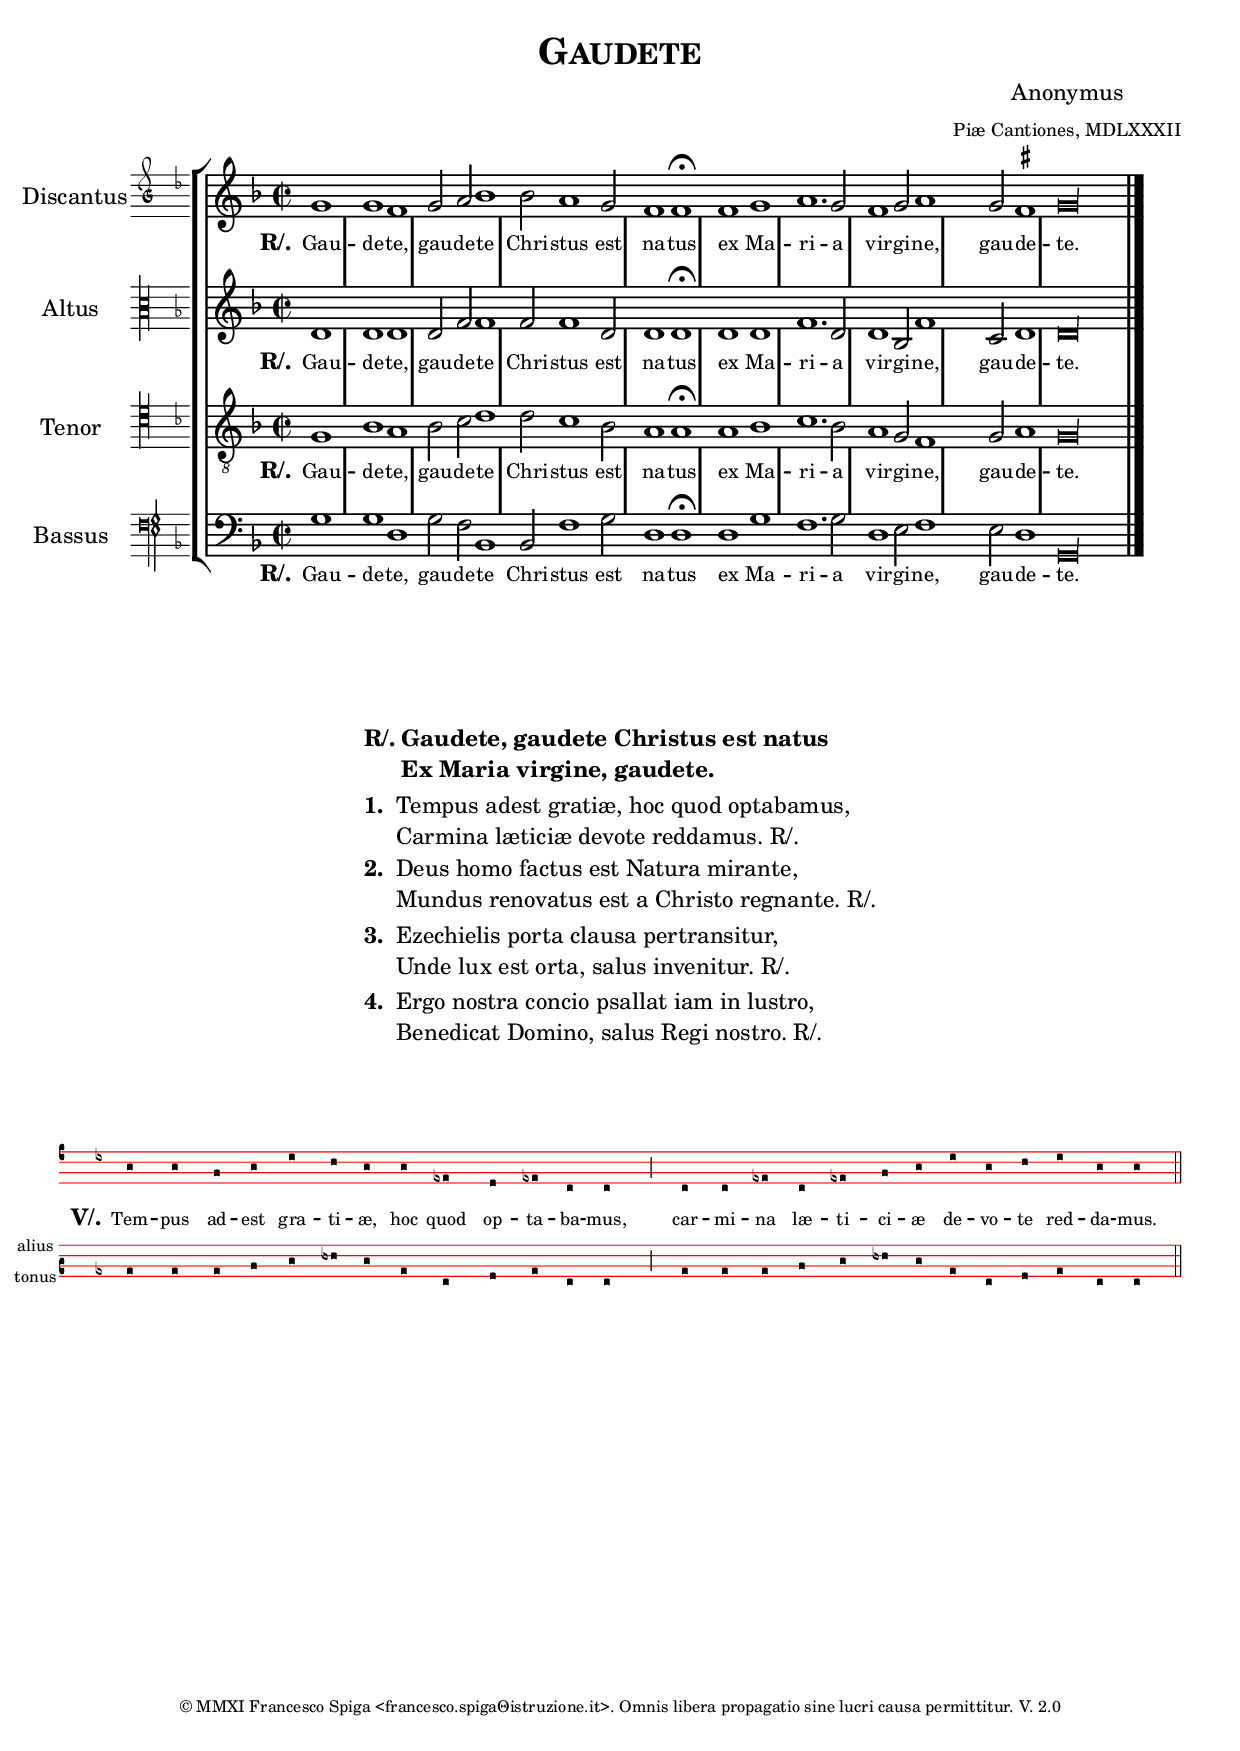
% Created on Mon Apr 25 18:01:47 CEST 2011
\version "2.11.51"
\include "gregorian.ly"

ss=\once \set suggestAccidentals = ##t
molle=^\markup{\musicglyph #"accidentals.vaticanaM1"}

incipit =
#(define-music-function (parser location incipit-music) (ly:music?)
#{
\once \override Staff.InstrumentName.self-alignment-X = #RIGHT
\once \override Staff.InstrumentName.self-alignment-Y = ##f
\once \override Staff.InstrumentName.padding = #0.3
\once \override Staff.InstrumentName.stencil =
#(lambda (grob)
(let* ((instrument-name (ly:grob-property grob 'long-text)))
(set! (ly:grob-property grob 'long-text)
#{ \markup
\score
{
{ \context MensuralStaff \with {
instrumentName = #instrument-name
\remove "Time_signature_engraver"
} $incipit-music
}

\layout { $(ly:grob-layout grob)
line-width = \indent
indent =
% primitive-eval is probably easiest for
% escaping lexical closure and evaluating
% everything respective to (current-module).
#(primitive-eval
'(or (false-if-exception (- indent incipit-width))
(* 0.5 indent)))
ragged-right = ##f
ragged-last = ##f
system-count = #1 }
}
#})
(system-start-text::print grob)))
#}) 

global = {
  \override Staff.BarLine #'transparent = ##t
   \set Score.skipBars = ##t
   \override Voice.NoteHead.style = #'baroque
   \key g \dorian
   \time 2/2
   s1
   \repeat unfold 9 { \skip 1 \bar "" \skip 1}
  
 
  % the final bar line is not interrupted
  \revert Staff.BarLine #'transparent
  \bar "|." \stopStaff
}


antiph =  \relative c' {
	\clef "vaticana-do3"
	\key f \major
	
	
	g g f g 
	bes a g 
	g ees d ees 
	c c \divisioMaior
	c c ees! c  
	ees f g 
	bes g a bes 
	g g \finalis
	

	
}

altera =  \relative c {
  
        
	\clef "vaticana-do1"	
	\key d \dorian
	%^\markup { \halign #1.5 \teeny \italic { "in vicem:" } }
	\set Staff.instrumentName = \markup \teeny \center-column { alius tonus }	
	f f f g 
	a bes a 
	f d e f 
	d  d \divisioMaior
	f f f g 
	a bes a 
	f d e f 
	d d \finalis

	
}

staffSoprano = 
	
	\relative c'' {
		
	
	\clef treble
	
\override NoteHead #'style = #'baroque

g g f g2 a bes1 bes2 a1 g2 f1 f\fermata f g a1. g2 f1 g2 a1 g2 \ss fis1 g\longa


	\bar "|."
	}


staffAlto = 
	
	\relative c' { 
		
	\clef treble

\override NoteHead #'style = #'baroque


d1 d d d2 f f1 f2 f1 d2 d1 d\fermata d d f1. d2 d1 bes2 f'1 c2 d1 d\longa
	\bar "|."
	}


staffTenor = 
	
	\relative c' { 	
		
	
	\clef "G_8"

\override NoteHead #'style = #'baroque

 g1 bes a bes2 c d1 d2 c1 bes2 a1 a\fermata a bes c1. bes2 a1 g2 f1 g2 a1 g\longa
	\bar "|."
	}


staffBass = 
	
	\relative c' {
		
		
	
	\clef bass
	
\override NoteHead #'style = #'baroque
	
 g1 g d g2 f bes,1 bes2 f'1 g2 d1 d\fermata d g f1. g2 d1 e2 f1 e2 d1  g,\longa

	\bar "|."
	}
	
	
incipitcantus=\new MensuralVoice = "incipitcantus" <<

{ \relative c'' {

\clef "petrucci-g"
\set Staff.clefPosition = #0
\set Staff.clefTransposition = #0
\set Staff.middleCPosition = #-4
\set Staff.middleCClefPosition = #-4
\key g \dorian
s2
  }
}
>>

incipitaltus=\new MensuralVoice = "incipitcantusII" <<


{ \relative c' {
\clef "petrucci-c3"
\key g \dorian
s2
  }
}
>>

incipittenor=\new MensuralVoice = "incipitaltus" <<


{ \relative c' {
\clef "petrucci-c4"
\key g \dorian
s2

  }
}
>>

incipitbassus=\new MensuralVoice = "incipitbassus" <<


{ \relative c {
\clef "petrucci-f"
\key g \dorian
s2
  }
}
>>




testoa = \lyricmode {
\set stanza = "R/." Gau -- de -- te, gau -- de -- te Chri -- stus est na -- tus ex Ma -- ri -- a vir -- gi -- ne, gau -- de -- te. }

testob = \lyricmode {
\set stanza = "V/." Tem -- pus ad -- est gra -- ti -- æ, hoc quod op -- ta -- ba -- mus, car -- mi -- na læ -- ti -- ci -- æ de -- vo -- te red -- da -- mus. }


\book {



	
\header {
	title = \markup \smallCaps "Gaudete"
	composer = \markup \center-column { "Anonymus" \tiny "Piæ Cantiones, MDLXXXII" }
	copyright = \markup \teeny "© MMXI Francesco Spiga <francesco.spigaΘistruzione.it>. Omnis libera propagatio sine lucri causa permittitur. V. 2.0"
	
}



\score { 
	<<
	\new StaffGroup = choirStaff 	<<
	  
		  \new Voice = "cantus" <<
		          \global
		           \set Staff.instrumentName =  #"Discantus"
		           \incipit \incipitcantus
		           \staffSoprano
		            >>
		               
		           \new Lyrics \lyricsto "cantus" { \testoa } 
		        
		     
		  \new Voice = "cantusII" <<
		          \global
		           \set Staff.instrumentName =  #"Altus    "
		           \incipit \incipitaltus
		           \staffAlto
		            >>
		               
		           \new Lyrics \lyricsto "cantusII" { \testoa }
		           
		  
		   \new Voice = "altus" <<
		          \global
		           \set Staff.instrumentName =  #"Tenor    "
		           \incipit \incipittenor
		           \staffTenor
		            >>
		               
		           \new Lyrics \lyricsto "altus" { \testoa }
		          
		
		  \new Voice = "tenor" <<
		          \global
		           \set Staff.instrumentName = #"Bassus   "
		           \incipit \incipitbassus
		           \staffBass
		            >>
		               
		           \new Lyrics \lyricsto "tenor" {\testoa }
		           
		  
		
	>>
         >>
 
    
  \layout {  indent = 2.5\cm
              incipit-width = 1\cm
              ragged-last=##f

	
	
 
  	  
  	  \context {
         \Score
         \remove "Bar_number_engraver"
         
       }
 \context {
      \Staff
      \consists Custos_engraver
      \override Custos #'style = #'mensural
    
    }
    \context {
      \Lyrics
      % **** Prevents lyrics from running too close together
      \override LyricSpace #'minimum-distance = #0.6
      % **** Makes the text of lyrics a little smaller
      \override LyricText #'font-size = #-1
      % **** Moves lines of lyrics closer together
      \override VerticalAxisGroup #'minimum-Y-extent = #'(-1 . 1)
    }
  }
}





\markup { \vspace #5
\fill-line {
\column {
\line { \bold "R/."
\column {
\bold "Gaudete, gaudete Christus est natus"
\bold "Ex Maria virgine, gaudete."
}
}
\hspace #0.8 % adds vertical spacing between verses
\line { \bold "1. "
\column {
"Tempus adest gratiæ, hoc quod optabamus,"
"Carmina læticiæ devote reddamus. R/."
}
}
\hspace #0.8 % adds vertical spacing between verses
\line { \bold "2. "
\column {
"Deus homo factus est Natura mirante,"
"Mundus renovatus est a Christo regnante. R/."
}
}

\hspace #0.8 % adds vertical spacing between verses
\line { \bold "3. "
\column {
"Ezechielis porta clausa pertransitur,"
"Unde lux est orta, salus invenitur. R/."
}
}
\hspace #0.3 % adds vertical spacing between verses
\line { \bold "4. "
\column {
"Ergo nostra concio psallat iam in lustro,"
"Benedicat Domino, salus Regi nostro. R/."
}
}

\vspace #3
}

}
}

\score { <<
	<< \new VaticanaVoice = "antiph" { \antiph } \new Lyrics \lyricsto "antiph" \testob >> 
	\new VaticanaVoice \transpose c f \altera 
>>
\midi {
	}

	
	
  \layout { ragged-last=##f
  	  
  	 \context {
    
    \Score
    \remove "System_start_delimiter_engraver"
    
  } 
  

    \context {
      \Lyrics
      % **** Prevents lyrics from running too close together
      \override LyricSpace #'minimum-distance = #0.6
      % **** Makes the text of lyrics a little smaller
      \override LyricText #'font-size = #-2
      % **** Moves lines of lyrics closer together
      \override VerticalAxisGroup #'minimum-Y-extent = #'(-1 . 1)
    }
  }
}
}

